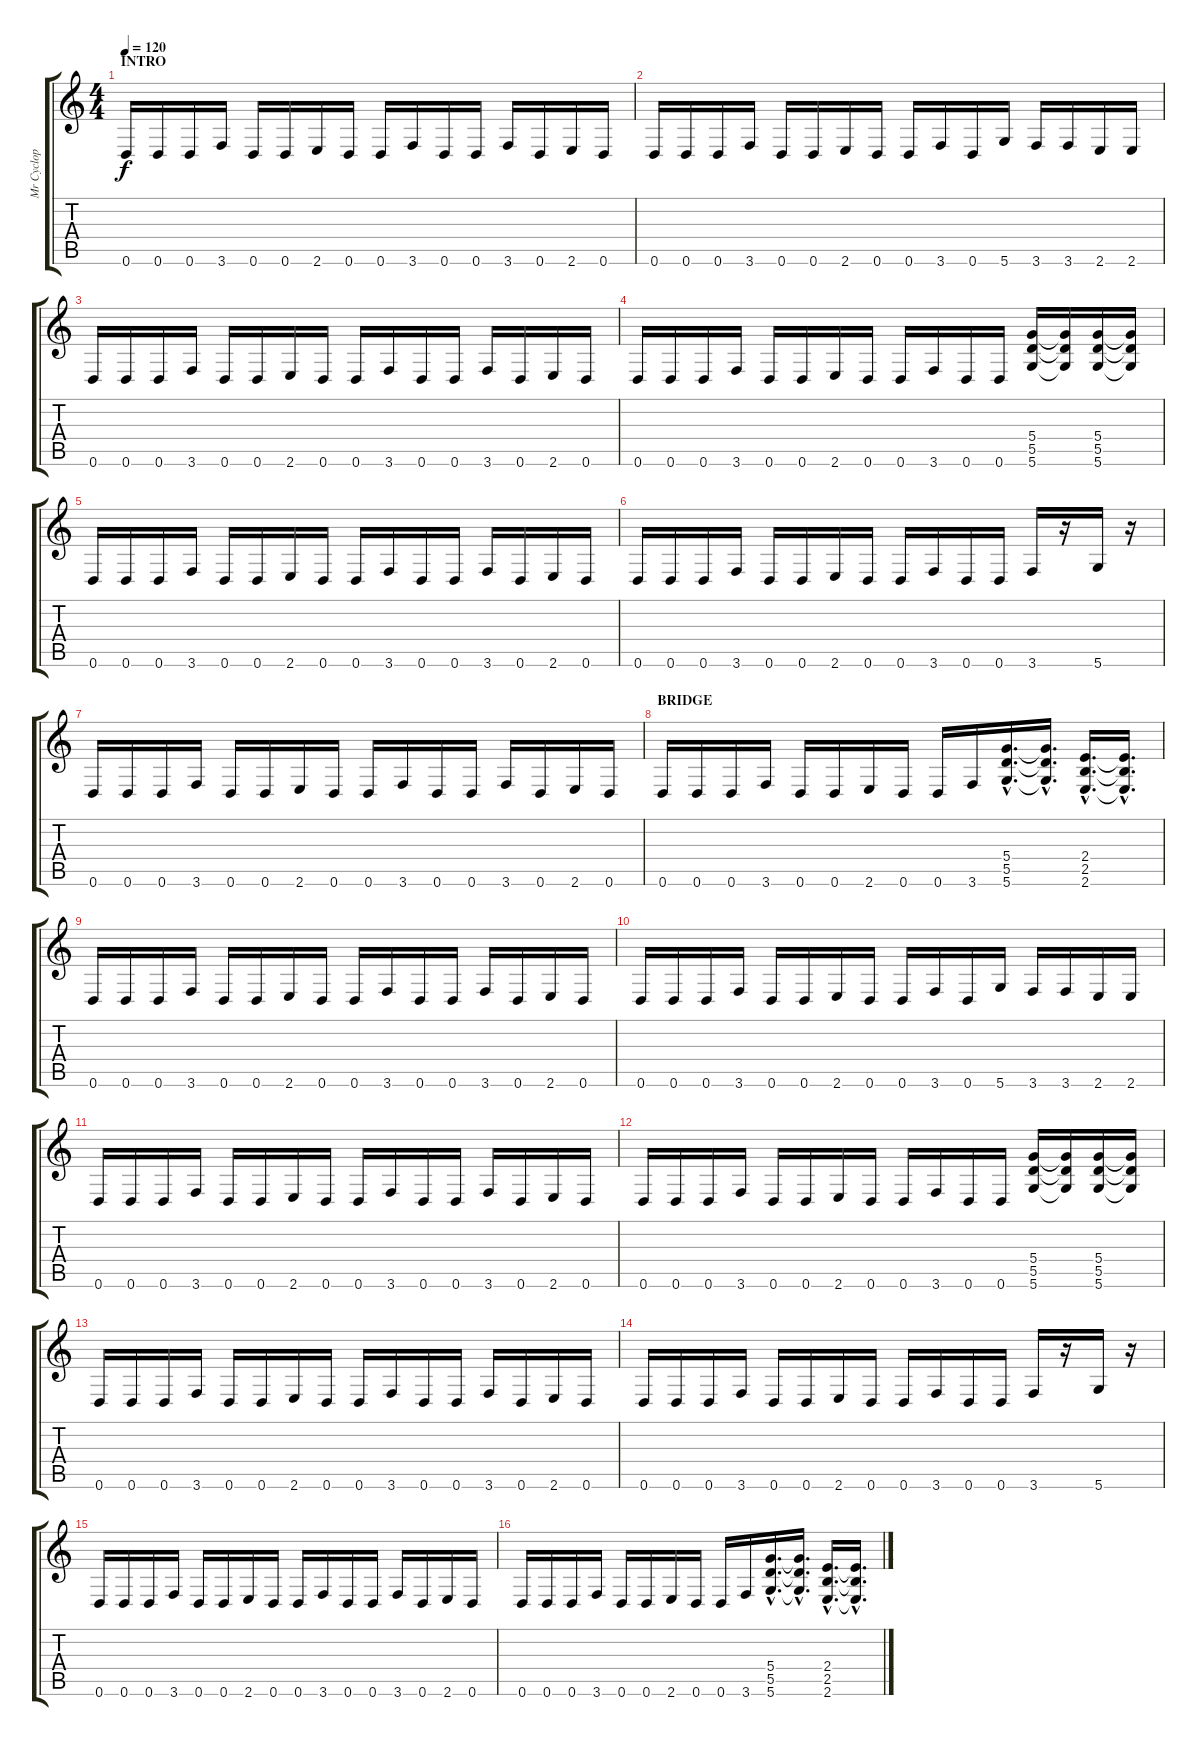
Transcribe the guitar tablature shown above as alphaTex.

\track ("Mr Cyclop" "Mr Cyclop") {instrument overdrivenguitar}
\staff {score tabs}
\tuning (E4 B3 G3 D3 A2 D2) {hide}
\ts (4 4)
\section ("" "INTRO")
\tempo 120
\clef g2
\ks c
0.6.16{dy f instrument overdrivenguitar} 0.6.16 0.6.16 3.6.16 0.6.16 0.6.16 2.6.16 0.6.16 0.6.16 3.6.16 0.6.16 0.6.16 3.6.16 0.6.16 2.6.16 0.6.16 |
0.6.16 0.6.16 0.6.16 3.6.16 0.6.16 0.6.16 2.6.16 0.6.16 0.6.16 3.6.16 0.6.16 5.6.16 3.6.16 3.6.16 2.6.16 2.6.16 |
0.6.16 0.6.16 0.6.16 3.6.16 0.6.16 0.6.16 2.6.16 0.6.16 0.6.16 3.6.16 0.6.16 0.6.16 3.6.16 0.6.16 2.6.16 0.6.16 |
0.6.16 0.6.16 0.6.16 3.6.16 0.6.16 0.6.16 2.6.16 0.6.16 0.6.16 3.6.16 0.6.16 0.6.16 (5.4 5.5 5.6).16 (5.4{t} 5.5{t} 5.6{t}).16 (5.4 5.5 5.6).16 (5.4{t} 5.5{t} 5.6{t}).16 |
0.6.16 0.6.16 0.6.16 3.6.16 0.6.16 0.6.16 2.6.16 0.6.16 0.6.16 3.6.16 0.6.16 0.6.16 3.6.16 0.6.16 2.6.16 0.6.16 |
0.6.16 0.6.16 0.6.16 3.6.16 0.6.16 0.6.16 2.6.16 0.6.16 0.6.16 3.6.16 0.6.16 0.6.16 3.6.16 r.16 5.6.16 r.16 |
0.6.16 0.6.16 0.6.16 3.6.16 0.6.16 0.6.16 2.6.16 0.6.16 0.6.16 3.6.16 0.6.16 0.6.16 3.6.16 0.6.16 2.6.16 0.6.16 |
\section ("" "BRIDGE")
0.6.16 0.6.16 0.6.16 3.6.16 0.6.16 0.6.16 2.6.16 0.6.16 0.6.16 3.6.16 (5.4{hac} 5.5{hac} 5.6{hac}).16{d} (5.4{hac t} 5.5{hac t} 5.6{hac t}).16{d} (2.4{hac} 2.5{hac} 2.6{hac}).16{d} (2.4{hac t} 2.5{hac t} 2.6{hac t}).16{d} |
0.6.16 0.6.16 0.6.16 3.6.16 0.6.16 0.6.16 2.6.16 0.6.16 0.6.16 3.6.16 0.6.16 0.6.16 3.6.16 0.6.16 2.6.16 0.6.16 |
0.6.16 0.6.16 0.6.16 3.6.16 0.6.16 0.6.16 2.6.16 0.6.16 0.6.16 3.6.16 0.6.16 5.6.16 3.6.16 3.6.16 2.6.16 2.6.16 |
0.6.16 0.6.16 0.6.16 3.6.16 0.6.16 0.6.16 2.6.16 0.6.16 0.6.16 3.6.16 0.6.16 0.6.16 3.6.16 0.6.16 2.6.16 0.6.16 |
0.6.16 0.6.16 0.6.16 3.6.16 0.6.16 0.6.16 2.6.16 0.6.16 0.6.16 3.6.16 0.6.16 0.6.16 (5.4 5.5 5.6).16 (5.4{t} 5.5{t} 5.6{t}).16 (5.4 5.5 5.6).16 (5.4{t} 5.5{t} 5.6{t}).16 |
0.6.16 0.6.16 0.6.16 3.6.16 0.6.16 0.6.16 2.6.16 0.6.16 0.6.16 3.6.16 0.6.16 0.6.16 3.6.16 0.6.16 2.6.16 0.6.16 |
0.6.16 0.6.16 0.6.16 3.6.16 0.6.16 0.6.16 2.6.16 0.6.16 0.6.16 3.6.16 0.6.16 0.6.16 3.6.16 r.16 5.6.16 r.16 |
0.6.16 0.6.16 0.6.16 3.6.16 0.6.16 0.6.16 2.6.16 0.6.16 0.6.16 3.6.16 0.6.16 0.6.16 3.6.16 0.6.16 2.6.16 0.6.16 |
0.6.16 0.6.16 0.6.16 3.6.16 0.6.16 0.6.16 2.6.16 0.6.16 0.6.16 3.6.16 (5.4{hac} 5.5{hac} 5.6{hac}).16{d} (5.4{hac t} 5.5{hac t} 5.6{hac t}).16{d} (2.4{hac} 2.5{hac} 2.6{hac}).16{d} (2.4{hac t} 2.5{hac t} 2.6{hac t}).16{d}
